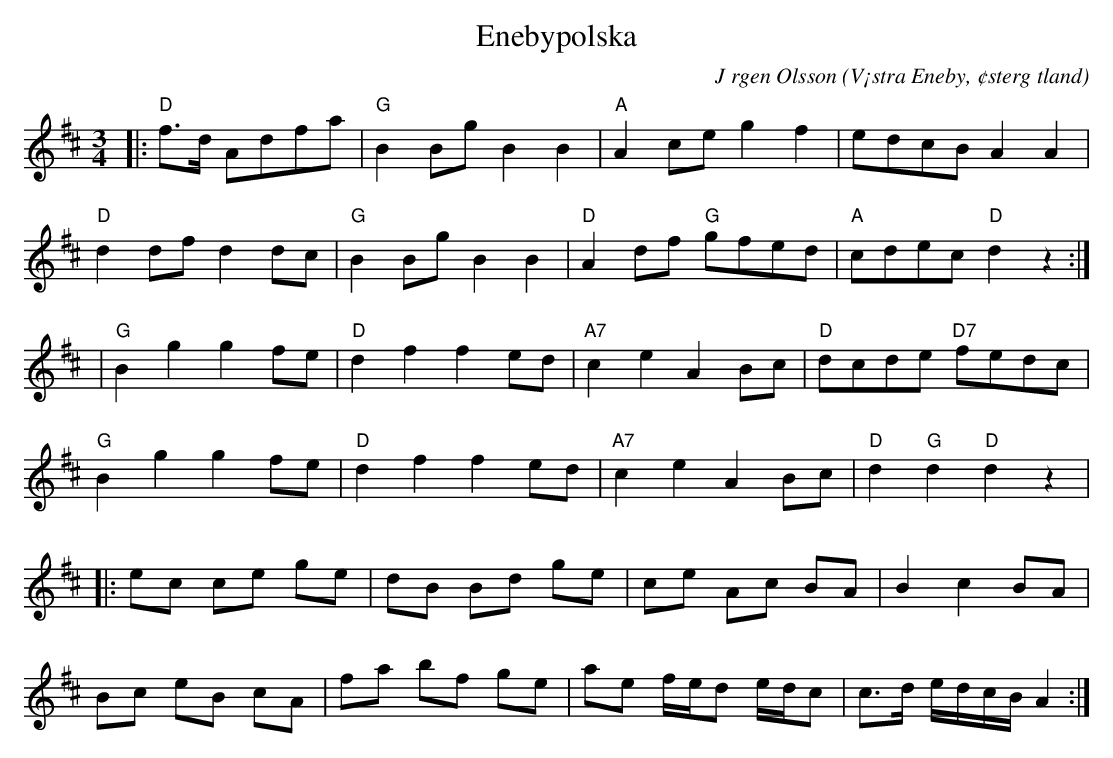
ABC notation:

X:1
T:Enebypolska
C:J rgen Olsson
O:V¡stra Eneby, ¢sterg tland
M:3/4
L:1/8
K:D
|: "D"f>d Adfa | "G"B2BgB2B2 | "A"A2ceg2f2 | edcBA2A2 |
   "D"d2dfd2dc | "G"B2BgB2B2 | "D"A2df "G"gfed | "A"cdec"D"d2z2:|
| "G"B2g2g2fe | "D"d2f2f2ed | "A7"c2e2A2Bc | "D"dcde "D7"fedc |
   "G"B2g2g2fe | "D"d2f2f2ed | "A7"c2e2A2Bc | "D"d2"G"d2"D"d2z2|
|:ec ce ge | dB Bd ge | ce Ac BA | B2 c2 BA |
Bc eB cA | fa bf ge | ae f/e/d e/d/c | c>d e/d/c/B/ A2 :|
